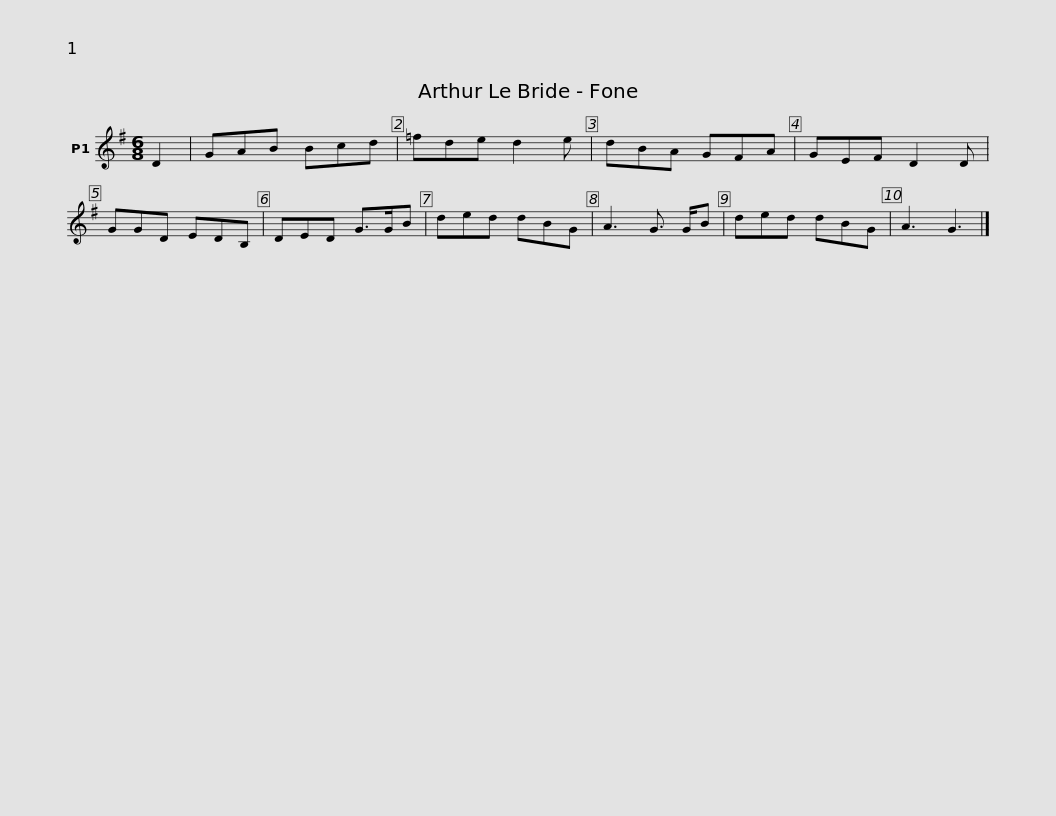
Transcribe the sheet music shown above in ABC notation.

X:1
L:1/8
M:6/8
I:linebreak $
K:G
V:1 treble
V:1
 D2 | GAB Bcd | =fde d2 e | dBA GFA | GEF D2 D | %5
 GGD EDB, |$ DED G>GB | ded dBG | A3 G3/2 G/B | ded dBG | %10
 A3 G3 |] %11
